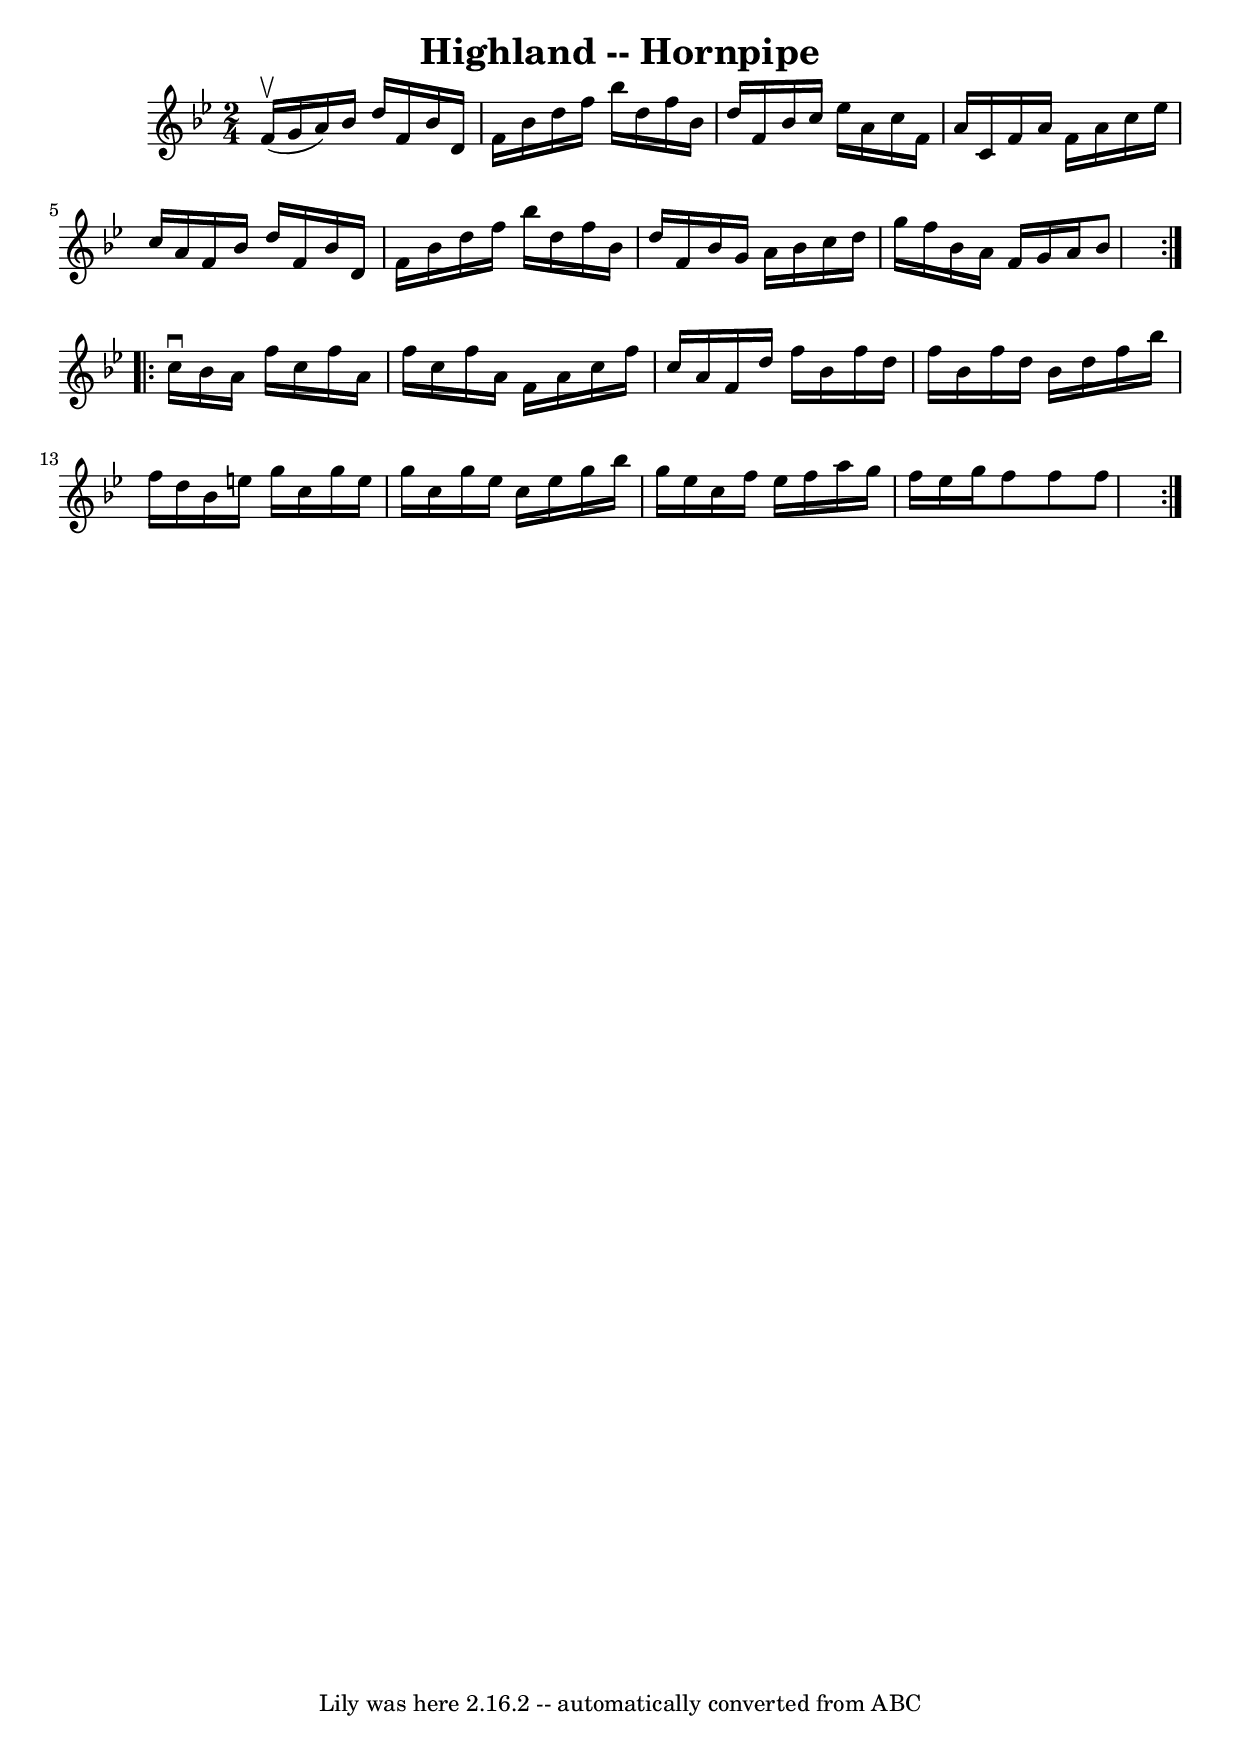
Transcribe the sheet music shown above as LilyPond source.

\version "2.16.2"
\include "Mammoth.ily"
\header {
  %% book = "Cole's 1000 Fiddle Tunes"
 crossRefNumber = "1"
 footnotes = ""
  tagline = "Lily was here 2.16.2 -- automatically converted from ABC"
  title = "Highland -- Hornpipe"

}
voicedefault =  {



  \repeat volta 2 {

    \time 2/4      \key bf \major f'16 (^\upbow g'16 a'16)  |
 bf'16 d''16 f'16 bf'16 d'16 f'16 bf'16 d''16   |
 f''16 bf''16 d''16 f''16 bf'16 d''16 f'16 bf'16    |
 c''16 ef''16 a'16 c''16 f'16 a'16 c'16 f'16   |
 a'16 f'16 a'16 c''16 ef''16 c''16 a'16 f'16   |
 bf'16 d''16 f'16 bf'16 d'16 f'16 bf'16 d''16   |
 f''16 bf''16 d''16 f''16 bf'16 d''16 f'16 bf'16   |
 g'16 a'16 bf'16 c''16 d''16 g''16 f''16 bf'16   |
 a'16 f'16 g'16 a'16 bf'8  
  }     

  \repeat volta 2 { c''16^\downbow bf'16   |
 a'16 f''16 c''16 f''16 a'16 f''16 c''16 f''16   |
 a'16 f'16 a'16 c''16 f''16 c''16 a'16 f'16   |
 d''16 f''16 bf'16 f''16 d''16 f''16 bf'16 f''16   |
 d''16 bf'16 d''16 f''16 bf''16 f''16 d''16 bf'16   |
 e''16 g''16 c''16 g''16 e''16 g''16 c''16 g''16   |
 ef''16 c''16 ef''16 g''16 bf''16 g''16 ef''16 c''16   |
 f''16 ef''16 f''16 a''16 g''16 f''16 ef''16 g''16   |
    
 f''8 f''8 f''8  
  }   

}

\score{
  <<

    \context Staff="default"
    {
      \voicedefault 
      
    }

  >>
  \layout {
    
  }
  \midi {
  }

}
